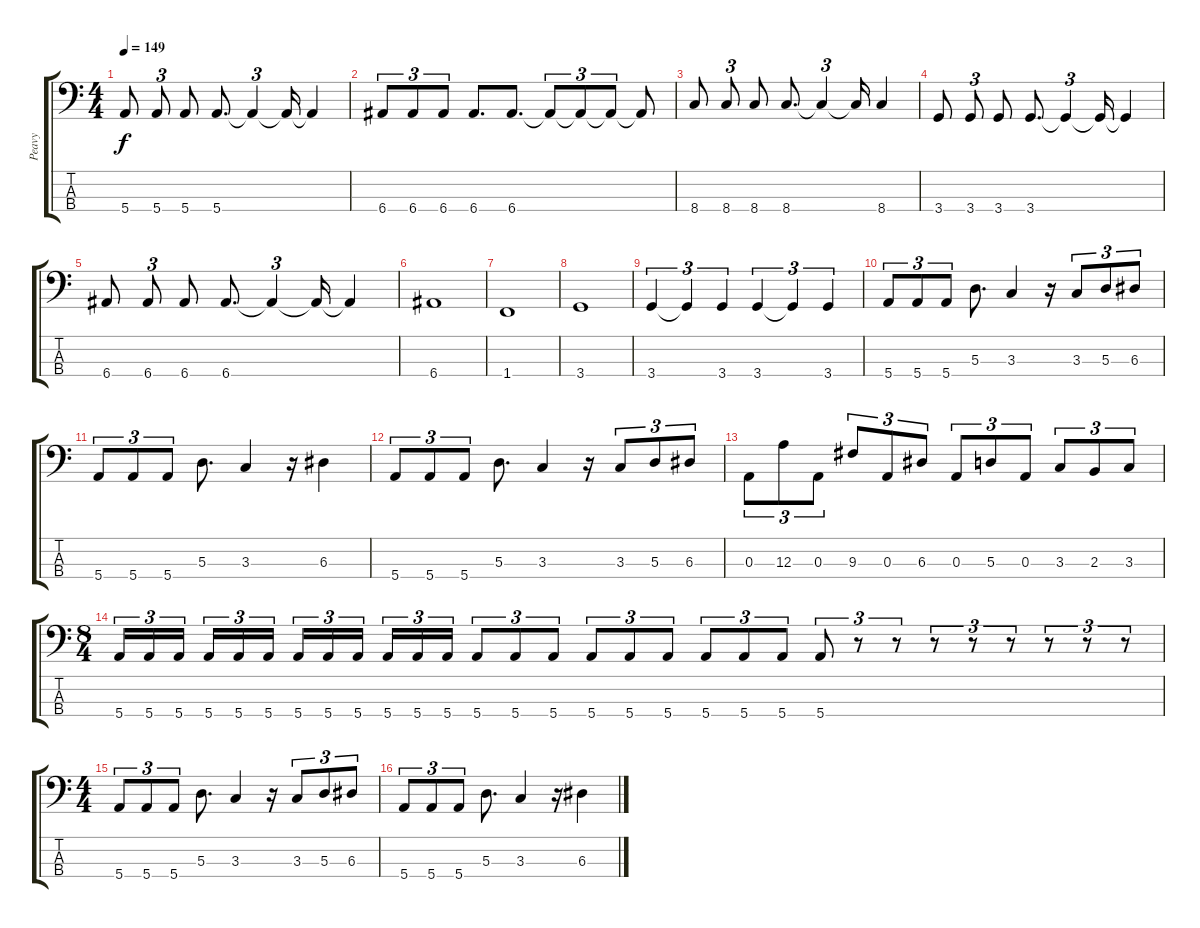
\track ("Peavy" "Peavy") {instrument electricbassfinger}
\staff {score tabs}
\tuning (G2 D2 A1 E1) {hide}
\ts (4 4)
\tempo 149
\clef f4
\ks c
5.4.8{dy f} 5.4.8{tu (3 2)} 5.4.8 5.4.8{d} 5.4{t}.4{tu (3 2)} 5.4{t}.16 5.4{t}.4 |
6.4.8{tu (3 2)} 6.4.8{tu (3 2)} 6.4.8{tu (3 2)} 6.4.8{d} 6.4.8{d} 6.4{t}.8{tu (3 2)} 6.4{t}.8{tu (3 2)} 6.4{t}.8{tu (3 2)} 6.4{t}.8 |
8.4.8 8.4.8{tu (3 2)} 8.4.8 8.4.8{d} 8.4{t}.4{tu (3 2)} 8.4{t}.16 8.4.4 |
3.4.8 3.4.8{tu (3 2)} 3.4.8 3.4.8{d} 3.4{t}.4{tu (3 2)} 3.4{t}.16 3.4{t}.4 |
6.4.8 6.4.8{tu (3 2)} 6.4.8 6.4.8{d} 6.4{t}.4{tu (3 2)} 6.4{t}.16 6.4{t}.4 |
6.4.1 |
1.4.1 |
3.4.1 |
3.4.4{tu (3 2)} 3.4{t}.4{tu (3 2)} 3.4.4{tu (3 2)} 3.4.4{tu (3 2)} 3.4{t}.4{tu (3 2)} 3.4.4{tu (3 2)} |
5.4.8{tu (3 2)} 5.4.8{tu (3 2)} 5.4.8{tu (3 2)} 5.3.8{d} 3.3.4 r.16 3.3.8{tu (3 2)} 5.3.8{tu (3 2)} 6.3.8{tu (3 2)} |
5.4.8{tu (3 2)} 5.4.8{tu (3 2)} 5.4.8{tu (3 2)} 5.3.8{d} 3.3.4 r.16 6.3.4 |
5.4.8{tu (3 2)} 5.4.8{tu (3 2)} 5.4.8{tu (3 2)} 5.3.8{d} 3.3.4 r.16 3.3.8{tu (3 2)} 5.3.8{tu (3 2)} 6.3.8{tu (3 2)} |
0.3.8{tu (3 2)} 12.3.8{tu (3 2)} 0.3.8{tu (3 2)} 9.3.8{tu (3 2)} 0.3.8{tu (3 2)} 6.3.8{tu (3 2)} 0.3.8{tu (3 2)} 5.3.8{tu (3 2)} 0.3.8{tu (3 2)} 3.3.8{tu (3 2)} 2.3.8{tu (3 2)} 3.3.8{tu (3 2)} |
\ts (8 4)
5.4.16{tu (3 2)} 5.4.16{tu (3 2)} 5.4.16{tu (3 2) beam splitsecondary} 5.4.16{tu (3 2)} 5.4.16{tu (3 2)} 5.4.16{tu (3 2)} 5.4.16{tu (3 2)} 5.4.16{tu (3 2)} 5.4.16{tu (3 2) beam splitsecondary} 5.4.16{tu (3 2)} 5.4.16{tu (3 2)} 5.4.16{tu (3 2)} 5.4.8{tu (3 2)} 5.4.8{tu (3 2)} 5.4.8{tu (3 2)} 5.4.8{tu (3 2)} 5.4.8{tu (3 2)} 5.4.8{tu (3 2)} 5.4.8{tu (3 2)} 5.4.8{tu (3 2)} 5.4.8{tu (3 2)} 5.4.8{tu (3 2)} r.8{tu (3 2)} r.8{tu (3 2)} r.8{tu (3 2)} r.8{tu (3 2)} r.8{tu (3 2)} r.8{tu (3 2)} r.8{tu (3 2)} r.8{tu (3 2)} |
\ts (4 4)
5.4.8{tu (3 2)} 5.4.8{tu (3 2)} 5.4.8{tu (3 2)} 5.3.8{d} 3.3.4 r.16 3.3.8{tu (3 2)} 5.3.8{tu (3 2)} 6.3.8{tu (3 2)} |
5.4.8{tu (3 2)} 5.4.8{tu (3 2)} 5.4.8{tu (3 2)} 5.3.8{d} 3.3.4 r.16 6.3.4
